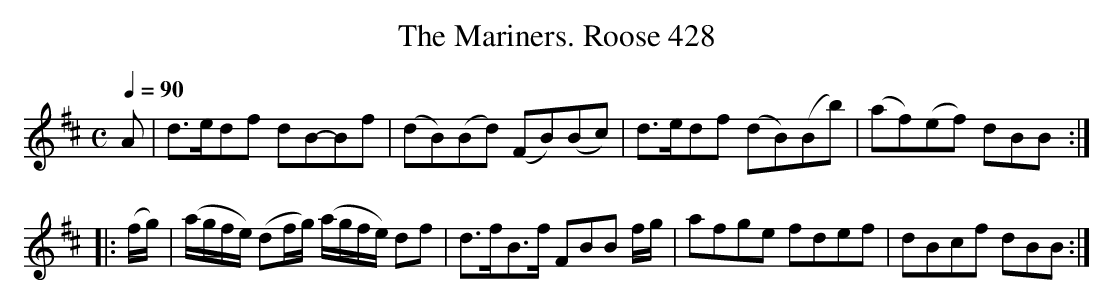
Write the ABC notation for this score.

X:1
T:Mariners. Roose 428, The
M:C
L:1/8
Q:1/4=90
K:Bmin
A|d>edf dB-Bf | (dB)(Bd) (FB)(Bc) | d>edf (dB)(Bb) | (af)(ef) dBB:|
|:(f/g/)| (a/g/f/e/) (df/g/) (a/g/f/e/) df | d>fB>f FBB f/g/ | afge fdef | dBcf dBB:|
